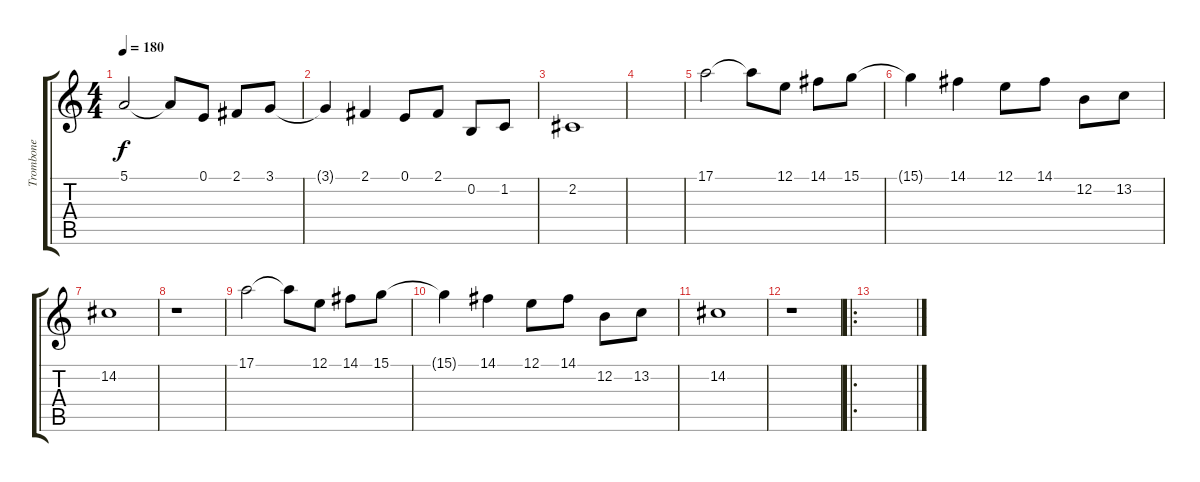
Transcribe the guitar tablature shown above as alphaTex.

\track ("Trombone" "Trombone") {instrument trombone}
\staff {score tabs}
\tuning (E4 B3 G3 D3 A2 E2) {hide}
\ts (4 4)
\tempo 180
\clef g2
\ks c
5.1.2{dy f} 5.1{t}.8 0.1.8 2.1.8 3.1.8 |
3.1{t}.4 2.1.4 0.1.8 2.1.8 0.2.8 1.2.8 |
2.2.1 |
|
17.1.2 17.1{t}.8 12.1.8 14.1.8 15.1.8 |
15.1{t}.4 14.1.4 12.1.8 14.1.8 12.2.8 13.2.8 |
14.2.1 |
r.1 |
17.1.2 17.1{t}.8 12.1.8 14.1.8 15.1.8 |
15.1{t}.4 14.1.4 12.1.8 14.1.8 12.2.8 13.2.8 |
14.2.1 |
r.1 |
\ro
